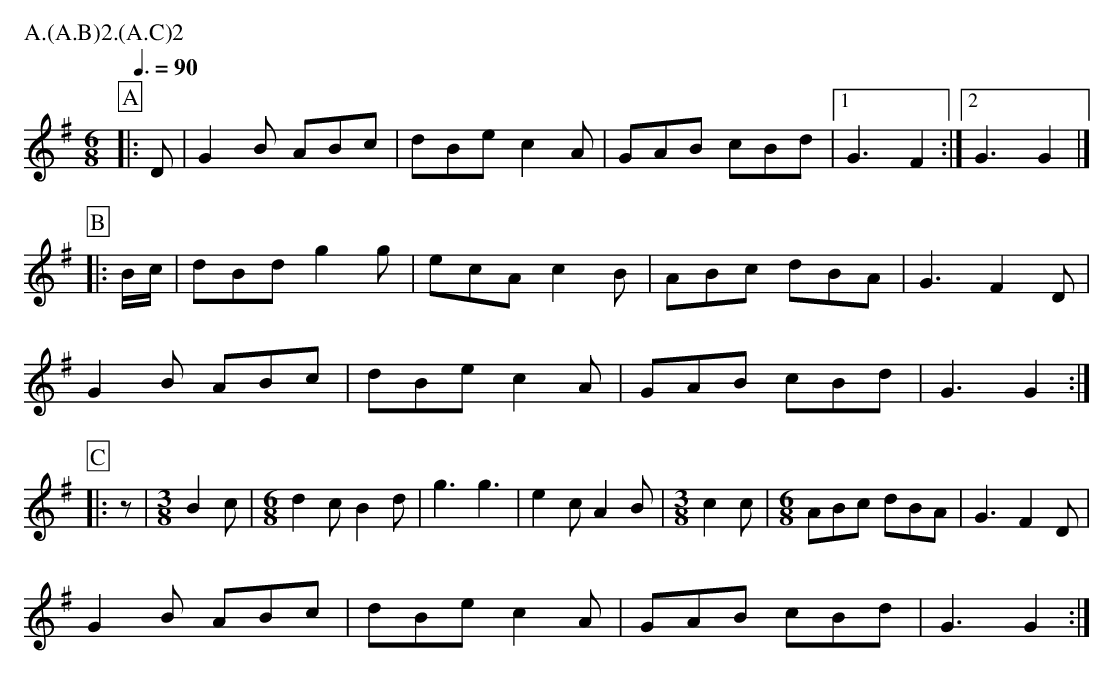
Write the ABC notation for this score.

X:1
T:Gallant Hussar Bledington
M:6/8
L:1/8
Q: 3/8=90
P:A.(A.B)2.(A.C)2
K:G
P:A
|:D|G2B ABc|dBe c2A|GAB cBd|1G3 F2:|2G3 G2|]
P:B
|:B/c/|dBd g2g|ecA c2B|ABc dBA| G3 F2D|
G2B ABc|dBe c2A|GAB cBd| G3 G2:|
P:C
|:z|\
M:3/8
L:1/8
B2c|\
M:6/8
d2c B2d|g3  g3 |e2c A2B|\
M:3/8
L:1/8
c2c|\
M:6/8
ABc dBA| G3 F2D|
G2B ABc|dBe c2A|GAB cBd| G3 G2:|
